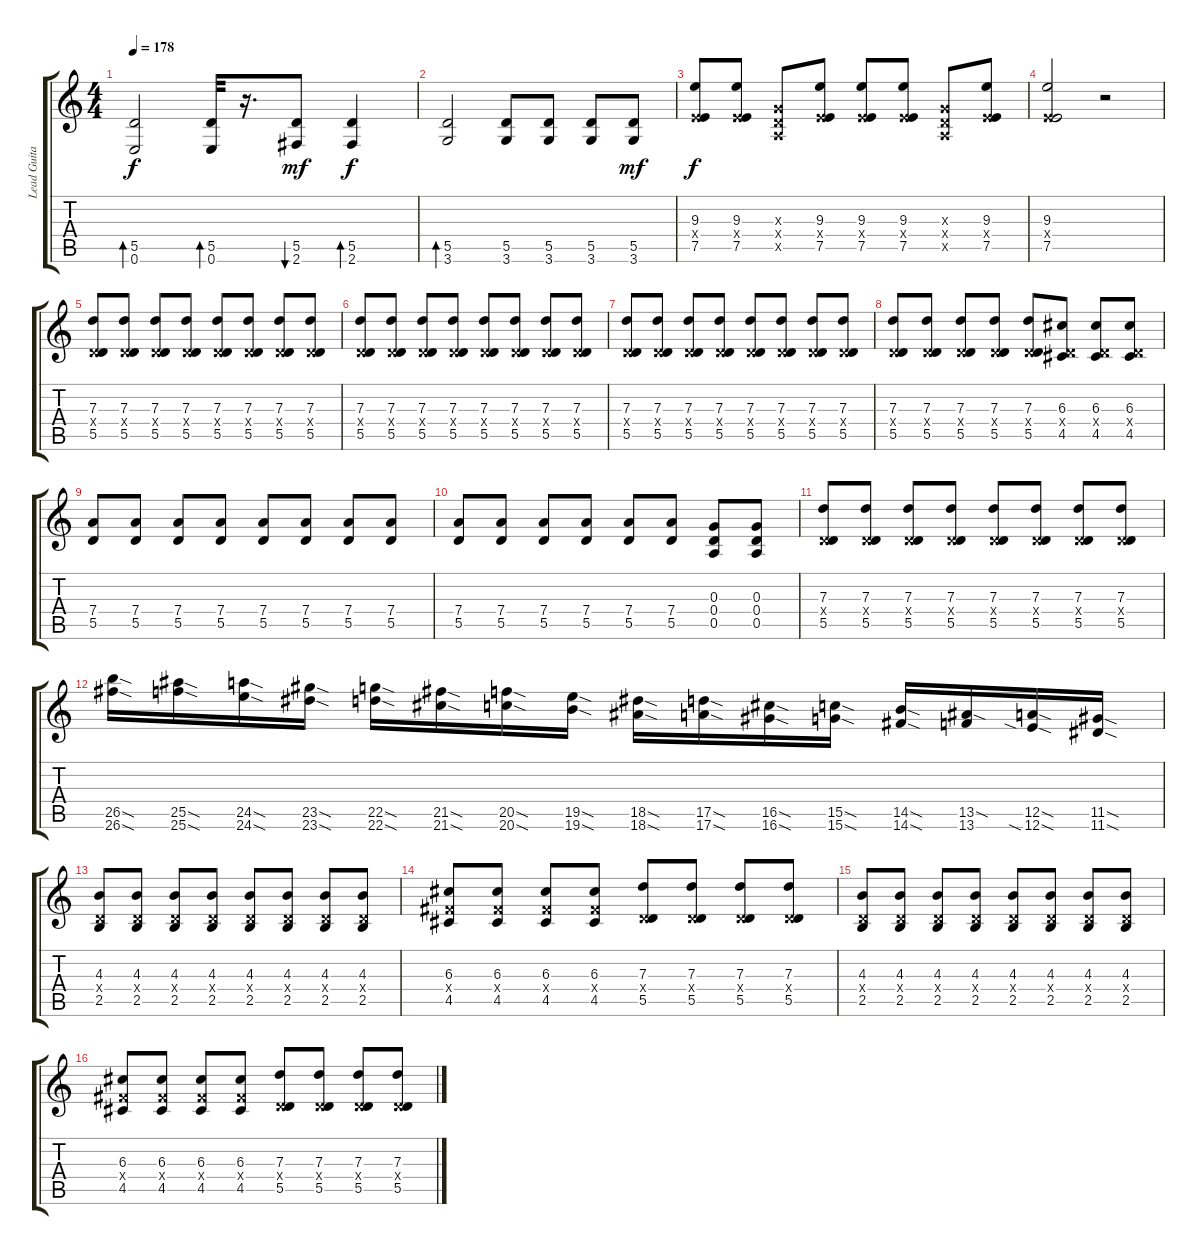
\track ("Lead Guitar" "Lead Guita") {instrument distortionguitar}
\staff {score tabs}
\tuning (E4 B3 G3 D3 A2 E2) {hide}
\ts (4 4)
\tempo 178
\clef g2
\ks c
(5.5 0.6).2{bd 120 dy f} (5.5 0.6).32{bd 120} r.16{d} (5.5 2.6).8{bu 120 dy mf} (5.5 2.6).4{bd 120 dy f} |
(5.5 3.6).2{bd 120} (5.5 3.6).8 (5.5 3.6).8 (5.5 3.6).8 (5.5 3.6).8{dy mf} |
(9.3 2.4{x} 7.5).8{dy f instrument distortionguitar} (9.3 2.4{x} 7.5).8 (0.3{x} 0.4{x} 0.5{x}).8 (9.3 2.4{x} 7.5).8 (9.3 2.4{x} 7.5).8 (9.3 2.4{x} 7.5).8 (0.3{x} 0.4{x} 0.5{x}).8 (9.3 2.4{x} 7.5).8 |
(9.3 2.4{x} 7.5).2 r.2 |
(7.3 0.4{x} 5.5).8 (7.3 0.4{x} 5.5).8 (7.3 0.4{x} 5.5).8 (7.3 0.4{x} 5.5).8 (7.3 0.4{x} 5.5).8 (7.3 0.4{x} 5.5).8 (7.3 0.4{x} 5.5).8 (7.3 0.4{x} 5.5).8 |
(7.3 0.4{x} 5.5).8 (7.3 0.4{x} 5.5).8 (7.3 0.4{x} 5.5).8 (7.3 0.4{x} 5.5).8 (7.3 0.4{x} 5.5).8 (7.3 0.4{x} 5.5).8 (7.3 0.4{x} 5.5).8 (7.3 0.4{x} 5.5).8 |
(7.3 0.4{x} 5.5).8 (7.3 0.4{x} 5.5).8 (7.3 0.4{x} 5.5).8 (7.3 0.4{x} 5.5).8 (7.3 0.4{x} 5.5).8 (7.3 0.4{x} 5.5).8 (7.3 0.4{x} 5.5).8 (7.3 0.4{x} 5.5).8 |
(7.3 0.4{x} 5.5).8 (7.3 0.4{x} 5.5).8 (7.3 0.4{x} 5.5).8 (7.3 0.4{x} 5.5).8 (7.3 0.4{x} 5.5).8 (6.3 0.4{x} 4.5).8 (6.3 0.4{x} 4.5).8 (6.3 0.4{x} 4.5).8 |
(7.4 5.5).8 (7.4 5.5).8 (7.4 5.5).8 (7.4 5.5).8 (7.4 5.5).8 (7.4 5.5).8 (7.4 5.5).8 (7.4 5.5).8 |
(7.4 5.5).8 (7.4 5.5).8 (7.4 5.5).8 (7.4 5.5).8 (7.4 5.5).8 (7.4 5.5).8 (0.3 0.4 0.5).8 (0.3 0.4 0.5).8 |
(7.3 0.4{x} 5.5).8 (7.3 0.4{x} 5.5).8 (7.3 0.4{x} 5.5).8 (7.3 0.4{x} 5.5).8 (7.3 0.4{x} 5.5).8 (7.3 0.4{x} 5.5).8 (7.3 0.4{x} 5.5).8 (7.3 0.4{x} 5.5).8 |
(26.5{sod} 26.6{sod}).16 (25.5{sod} 25.6{sod}).16 (24.5{sod} 24.6{sod}).16 (23.5{sod} 23.6{sod}).16 (22.5{sod} 22.6{sod}).16 (21.5{sod} 21.6{sod}).16 (20.5{sod} 20.6{sod}).16 (19.5{sod} 19.6{sod}).16 (18.5{sod} 18.6{sod}).16 (17.5{sod} 17.6{sod}).16 (16.5{sod} 16.6{sod}).16 (15.5{sod} 15.6{sod}).16 (14.5{sod} 14.6{sod}).16 (13.5{sod} 13.6).16 (12.5{sod} 12.6{sia sod}).16 (11.5{sod} 11.6{sod}).16 |
(4.3 0.4{x} 2.5).8 (4.3 0.4{x} 2.5).8 (4.3 0.4{x} 2.5).8 (4.3 0.4{x} 2.5).8 (4.3 0.4{x} 2.5).8 (4.3 0.4{x} 2.5).8 (4.3 0.4{x} 2.5).8 (4.3 0.4{x} 2.5).8 |
(6.3 4.4{x} 4.5).8 (6.3 4.4{x} 4.5).8 (6.3 4.4{x} 4.5).8 (6.3 4.4{x} 4.5).8 (7.3 0.4{x} 5.5).8 (7.3 0.4{x} 5.5).8 (7.3 0.4{x} 5.5).8 (7.3 0.4{x} 5.5).8 |
(4.3 0.4{x} 2.5).8 (4.3 0.4{x} 2.5).8 (4.3 0.4{x} 2.5).8 (4.3 0.4{x} 2.5).8 (4.3 0.4{x} 2.5).8 (4.3 0.4{x} 2.5).8 (4.3 0.4{x} 2.5).8 (4.3 0.4{x} 2.5).8 |
(6.3 4.4{x} 4.5).8 (6.3 4.4{x} 4.5).8 (6.3 4.4{x} 4.5).8 (6.3 4.4{x} 4.5).8 (7.3 0.4{x} 5.5).8 (7.3 0.4{x} 5.5).8 (7.3 0.4{x} 5.5).8 (7.3 0.4{x} 5.5).8
